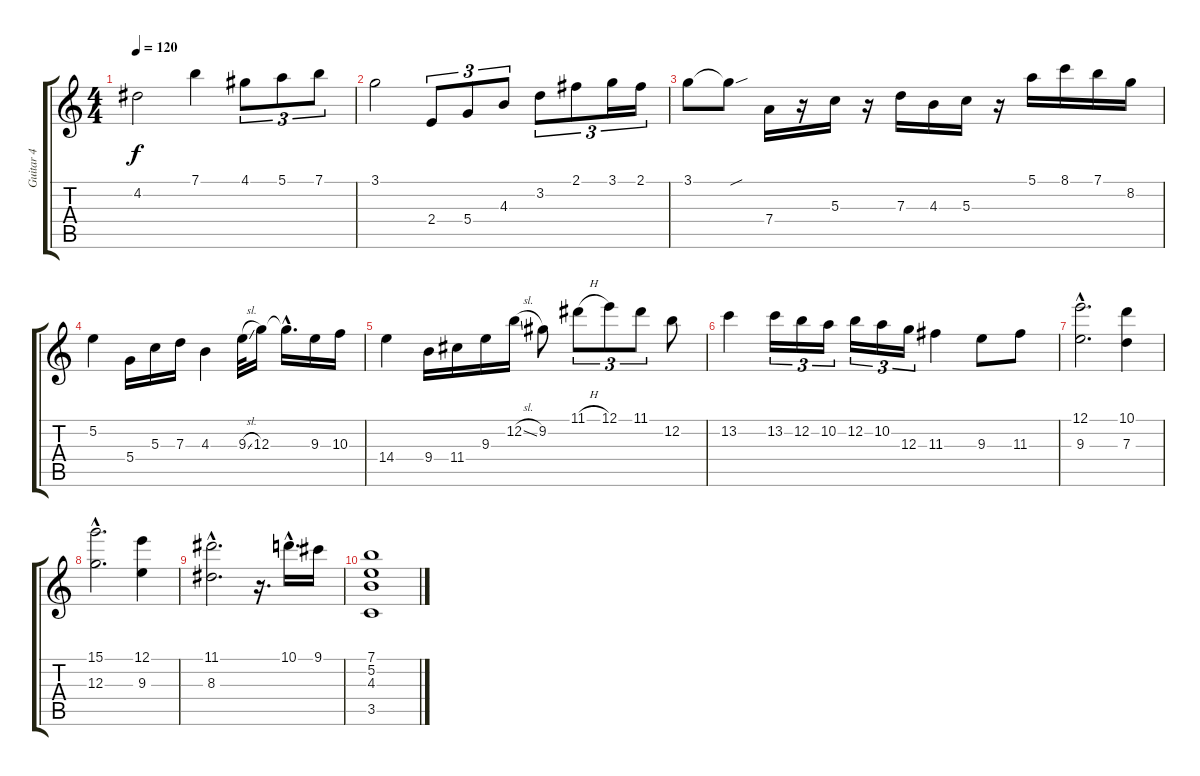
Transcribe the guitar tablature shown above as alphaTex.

\track ("Guitar 4" "Guitar 4") {instrument acousticguitarsteel}
\staff {score tabs}
\tuning (E4 B3 G3 D3 A2 E2) {hide}
\ts (4 4)
\tempo 120
\clef g2
\ks c
4.2.2{dy f} 7.1.4 4.1.8{tu (3 2)} 5.1.8{tu (3 2)} 7.1.8{tu (3 2)} |
3.1.2 2.4.8{tu (3 2)} 5.4.8{tu (3 2)} 4.3.8{tu (3 2)} 3.2.8{tu (3 2)} 2.1.8{tu (3 2)} 3.1.16{tu (3 2)} 2.1.16{tu (3 2)} |
3.1.8 3.1{sou t}.8 7.4.16 r.16 5.3.16 r.16 7.3.16 4.3.16 5.3.16 r.16 5.1.16 8.1.16 7.1.16 8.2.16 |
5.2.4 5.4.16 5.3.16 7.3.16 4.3.4 9.3{sl}.32 12.3.16 12.3{hac t}.16{d} 9.3.16 10.3.16 |
14.4.4 9.4.16 11.4.16 9.3.16 12.2{sl}.16 9.2.8 11.1{h}.8{tu (3 2)} 12.1.8{tu (3 2)} 11.1.8{tu (3 2)} 12.2.8 |
13.2.4 13.2.16{tu (3 2)} 12.2.16{tu (3 2)} 10.2.16{tu (3 2)} 12.2.16{tu (3 2)} 10.2.16{tu (3 2)} 12.3.16{tu (3 2)} 11.3.4 9.3.8 11.3.8 |
(12.1{hac} 9.3{hac}).2{d} (10.1 7.3).4 |
(15.1{hac} 12.3{hac}).2{d} (12.1 9.3).4 |
(11.1{hac} 8.3{hac}).2{d} r.16{d} 10.1{hac}.16{d} 9.1.16 |
(7.1 5.2 4.3 3.5).1
